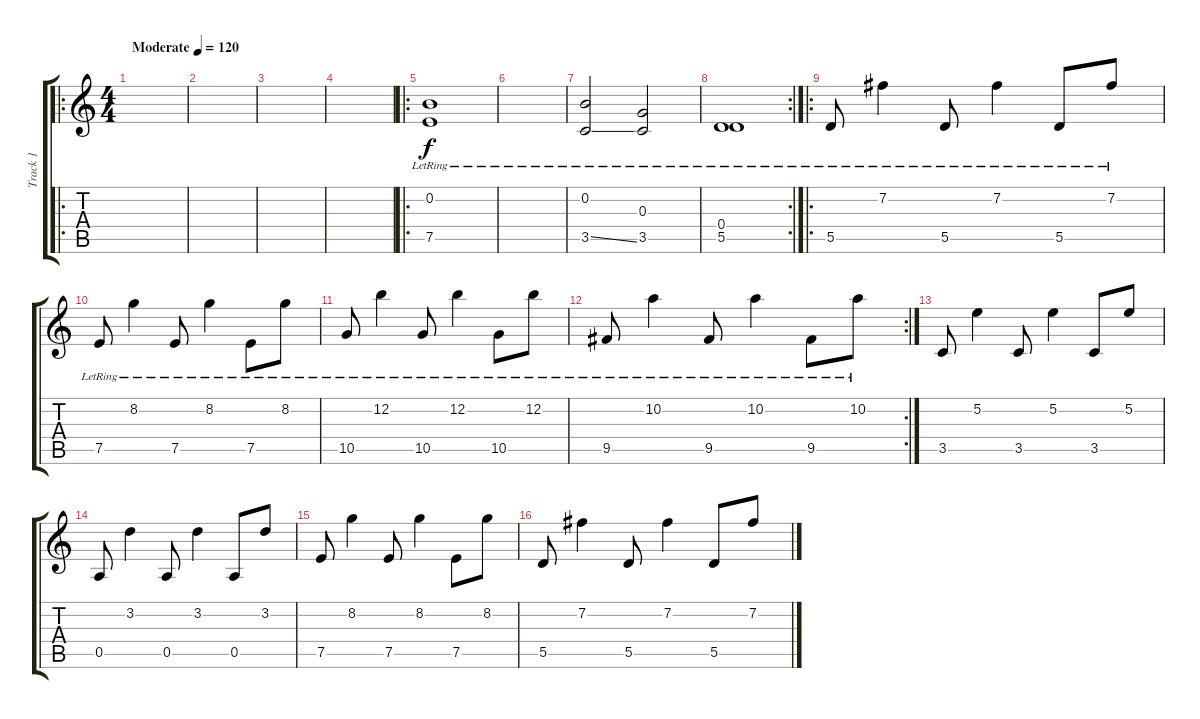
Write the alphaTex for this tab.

\track ("Track 1" "Track 1") {instrument acousticguitarsteel}
\staff {score tabs}
\tuning (E4 B3 G3 D3 A2 E2) {hide}
\ro
\ts (4 4)
\tempo (120 "Moderate")
\clef g2
\ks c
|
|
|
|
\ro
(0.2{lr} 7.5).1 |
|
(0.2{lr} 3.5{ss}).2 (0.3{lr} 3.5).2 |
\rc 2
(0.4{lr} 5.5{lr}).1 |
\ro
5.5{lr}.8 7.2{lr}.4 5.5{lr}.8 7.2{lr}.4 5.5{lr}.8 7.2{lr}.8 |
7.5{lr}.8 8.2{lr}.4 7.5{lr}.8 8.2{lr}.4 7.5{lr}.8 8.2{lr}.8 |
10.5{lr}.8 12.2{lr}.4 10.5{lr}.8 12.2{lr}.4 10.5{lr}.8 12.2{lr}.8 |
\rc 2
9.5{lr}.8 10.2{lr}.4 9.5{lr}.8 10.2{lr}.4 9.5{lr}.8 10.2{lr}.8 |
3.5.8 5.2.4 3.5.8 5.2.4 3.5.8 5.2.8 |
0.5.8 3.2.4 0.5.8 3.2.4 0.5.8 3.2.8 |
7.5.8 8.2.4 7.5.8 8.2.4 7.5.8 8.2.8 |
5.5.8 7.2.4 5.5.8 7.2.4 5.5.8 7.2{ss}.8
